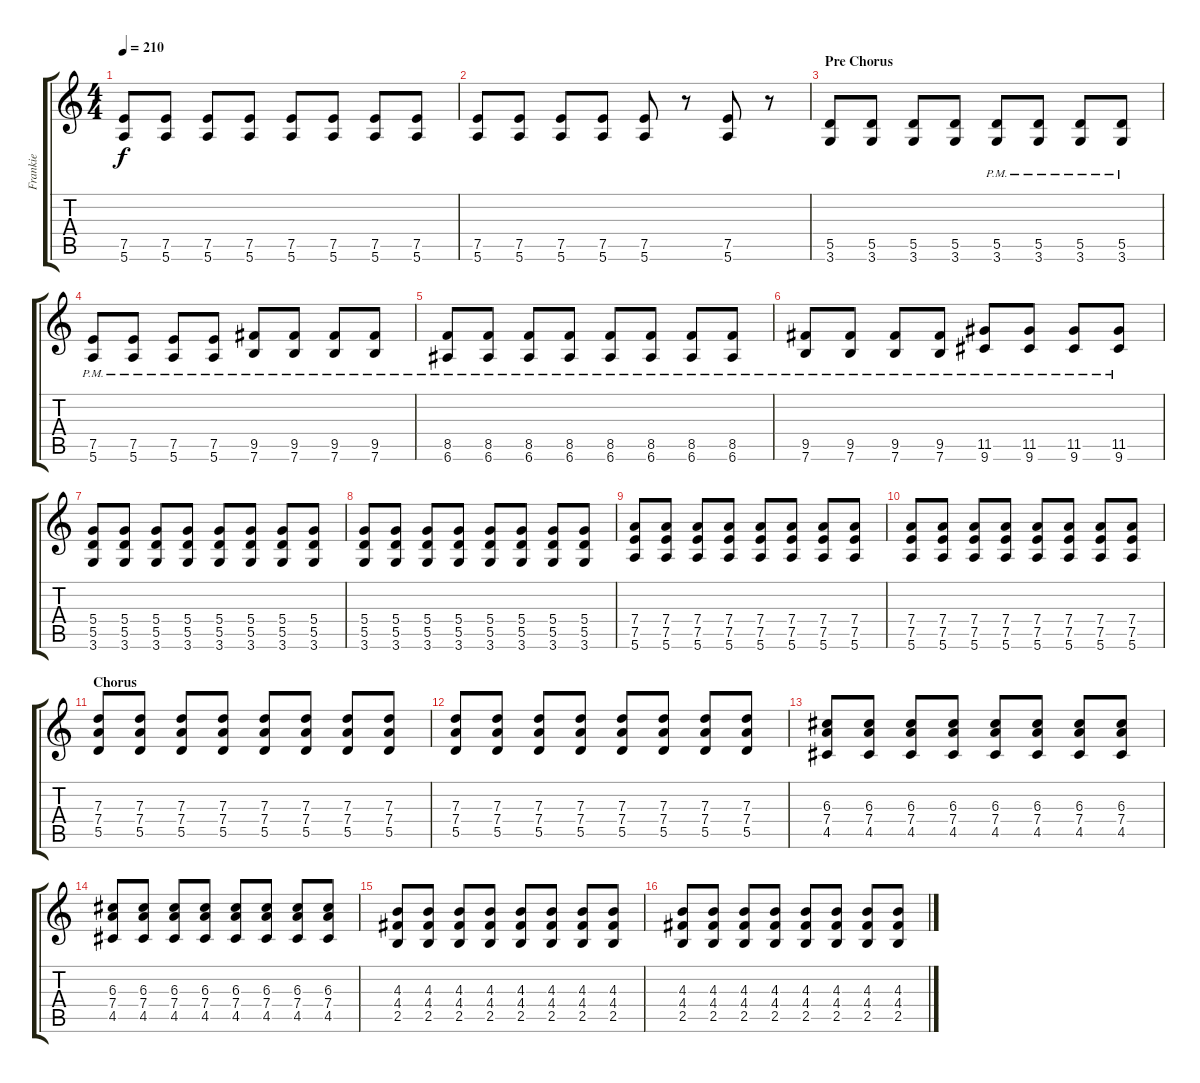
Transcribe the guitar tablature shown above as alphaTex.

\track ("Frankie" "Frankie") {instrument overdrivenguitar}
\staff {score tabs}
\tuning (E4 B3 G3 D3 A2 E2) {hide}
\ts (4 4)
\tempo 210
\clef g2
\ks c
(7.5 5.6).8{dy f instrument overdrivenguitar} (7.5 5.6).8 (7.5 5.6).8 (7.5 5.6).8 (7.5 5.6).8 (7.5 5.6).8 (7.5 5.6).8 (7.5 5.6).8 |
(7.5 5.6).8 (7.5 5.6).8 (7.5 5.6).8 (7.5 5.6).8 (7.5 5.6).8 r.8 (7.5 5.6).8 r.8 |
\section ("" "Pre Chorus")
(5.5 3.6).8 (5.5 3.6).8 (5.5 3.6).8 (5.5 3.6).8 (5.5{pm} 3.6{pm}).8 (5.5{pm} 3.6{pm}).8 (5.5{pm} 3.6{pm}).8 (5.5{pm} 3.6{pm}).8 |
(7.5{pm} 5.6{pm}).8 (7.5{pm} 5.6{pm}).8 (7.5{pm} 5.6{pm}).8 (7.5{pm} 5.6{pm}).8 (9.5{pm} 7.6{pm}).8 (9.5{pm} 7.6{pm}).8 (9.5{pm} 7.6{pm}).8 (9.5{pm} 7.6{pm}).8 |
(8.5{pm} 6.6{pm}).8 (8.5{pm} 6.6{pm}).8 (8.5{pm} 6.6{pm}).8 (8.5{pm} 6.6{pm}).8 (8.5{pm} 6.6{pm}).8 (8.5{pm} 6.6{pm}).8 (8.5{pm} 6.6{pm}).8 (8.5{pm} 6.6).8 |
(9.5{pm} 7.6{pm}).8 (9.5{pm} 7.6{pm}).8 (9.5{pm} 7.6{pm}).8 (9.5{pm} 7.6{pm}).8 (11.5 9.6{pm}).8 (11.5{pm} 9.6{pm}).8 (11.5{pm} 9.6{pm}).8 (11.5{pm} 9.6{pm}).8 |
(5.4 5.5 3.6).8 (5.4 5.5 3.6).8 (5.4 5.5 3.6).8 (5.4 5.5 3.6).8 (5.4 5.5 3.6).8 (5.4 5.5 3.6).8 (5.4 5.5 3.6).8 (5.4 5.5 3.6).8 |
(5.4 5.5 3.6).8 (5.4 5.5 3.6).8 (5.4 5.5 3.6).8 (5.4 5.5 3.6).8 (5.4 5.5 3.6).8 (5.4 5.5 3.6).8 (5.4 5.5 3.6).8 (5.4 5.5 3.6).8 |
(7.4 7.5 5.6).8 (7.4 7.5 5.6).8 (7.4 7.5 5.6).8 (7.4 7.5 5.6).8 (7.4 7.5 5.6).8 (7.4 7.5 5.6).8 (7.4 7.5 5.6).8 (7.4 7.5 5.6).8 |
(7.4 7.5 5.6).8 (7.4 7.5 5.6).8 (7.4 7.5 5.6).8 (7.4 7.5 5.6).8 (7.4 7.5 5.6).8 (7.4 7.5 5.6).8 (7.4 7.5 5.6).8 (7.4 7.5 5.6).8 |
\section ("" "Chorus")
(7.3 7.4 5.5).8 (7.3 7.4 5.5).8 (7.3 7.4 5.5).8 (7.3 7.4 5.5).8 (7.3 7.4 5.5).8 (7.3 7.4 5.5).8 (7.3 7.4 5.5).8 (7.3 7.4 5.5).8 |
(7.3 7.4 5.5).8 (7.3 7.4 5.5).8 (7.3 7.4 5.5).8 (7.3 7.4 5.5).8 (7.3 7.4 5.5).8 (7.3 7.4 5.5).8 (7.3 7.4 5.5).8 (7.3 7.4 5.5).8 |
(6.3 7.4 4.5).8 (6.3 7.4 4.5).8 (6.3 7.4 4.5).8 (6.3 7.4 4.5).8 (6.3 7.4 4.5).8 (6.3 7.4 4.5).8 (6.3 7.4 4.5).8 (6.3 7.4 4.5).8 |
(6.3 7.4 4.5).8 (6.3 7.4 4.5).8 (6.3 7.4 4.5).8 (6.3 7.4 4.5).8 (6.3 7.4 4.5).8 (6.3 7.4 4.5).8 (6.3 7.4 4.5).8 (6.3 7.4 4.5).8 |
(4.3 4.4 2.5).8 (4.3 4.4 2.5).8 (4.3 4.4 2.5).8 (4.3 4.4 2.5).8 (4.3 4.4 2.5).8 (4.3 4.4 2.5).8 (4.3 4.4 2.5).8 (4.3 4.4 2.5).8 |
(4.3 4.4 2.5).8 (4.3 4.4 2.5).8 (4.3 4.4 2.5).8 (4.3 4.4 2.5).8 (4.3 4.4 2.5).8 (4.3 4.4 2.5).8 (4.3 4.4 2.5).8 (4.3 4.4 2.5).8
